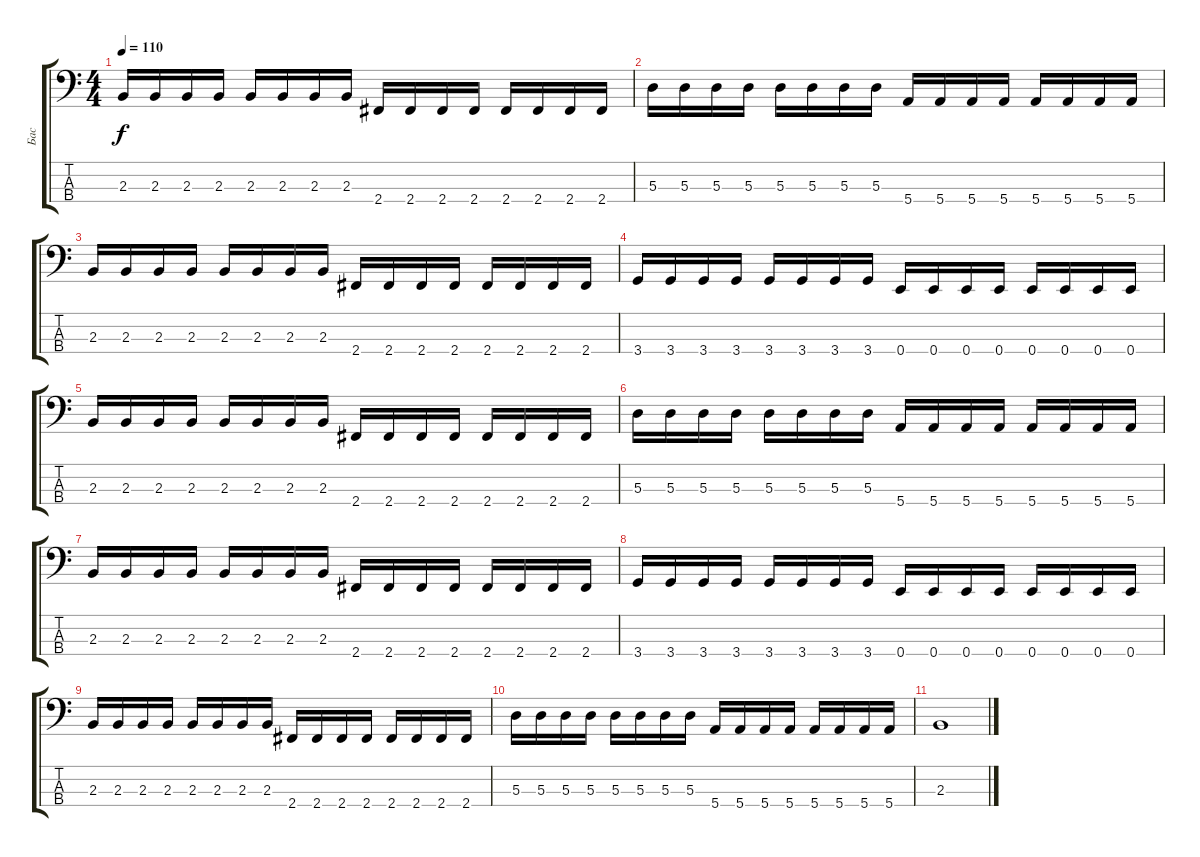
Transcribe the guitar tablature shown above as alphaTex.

\track ("Бас" "Бас") {instrument electricbasspick}
\staff {score tabs}
\tuning (G2 D2 A1 E1) {hide}
\ts (4 4)
\tempo 110
\clef f4
\ks c
2.3.16{dy f} 2.3.16 2.3.16 2.3.16 2.3.16 2.3.16 2.3.16 2.3.16 2.4.16 2.4.16 2.4.16 2.4.16 2.4.16 2.4.16 2.4.16 2.4.16 |
5.3.16 5.3.16 5.3.16 5.3.16 5.3.16 5.3.16 5.3.16 5.3.16 5.4.16 5.4.16 5.4.16 5.4.16 5.4.16 5.4.16 5.4.16 5.4.16 |
2.3.16 2.3.16 2.3.16 2.3.16 2.3.16 2.3.16 2.3.16 2.3.16 2.4.16 2.4.16 2.4.16 2.4.16 2.4.16 2.4.16 2.4.16 2.4.16 |
3.4.16 3.4.16 3.4.16 3.4.16 3.4.16 3.4.16 3.4.16 3.4.16 0.4.16 0.4.16 0.4.16 0.4.16 0.4.16 0.4.16 0.4.16 0.4.16 |
2.3.16 2.3.16 2.3.16 2.3.16 2.3.16 2.3.16 2.3.16 2.3.16 2.4.16 2.4.16 2.4.16 2.4.16 2.4.16 2.4.16 2.4.16 2.4.16 |
5.3.16 5.3.16 5.3.16 5.3.16 5.3.16 5.3.16 5.3.16 5.3.16 5.4.16 5.4.16 5.4.16 5.4.16 5.4.16 5.4.16 5.4.16 5.4.16 |
2.3.16 2.3.16 2.3.16 2.3.16 2.3.16 2.3.16 2.3.16 2.3.16 2.4.16 2.4.16 2.4.16 2.4.16 2.4.16 2.4.16 2.4.16 2.4.16 |
3.4.16 3.4.16 3.4.16 3.4.16 3.4.16 3.4.16 3.4.16 3.4.16 0.4.16 0.4.16 0.4.16 0.4.16 0.4.16 0.4.16 0.4.16 0.4.16 |
2.3.16 2.3.16 2.3.16 2.3.16 2.3.16 2.3.16 2.3.16 2.3.16 2.4.16 2.4.16 2.4.16 2.4.16 2.4.16 2.4.16 2.4.16 2.4.16 |
5.3.16 5.3.16 5.3.16 5.3.16 5.3.16 5.3.16 5.3.16 5.3.16 5.4.16 5.4.16 5.4.16 5.4.16 5.4.16 5.4.16 5.4.16 5.4.16 |
2.3.1
